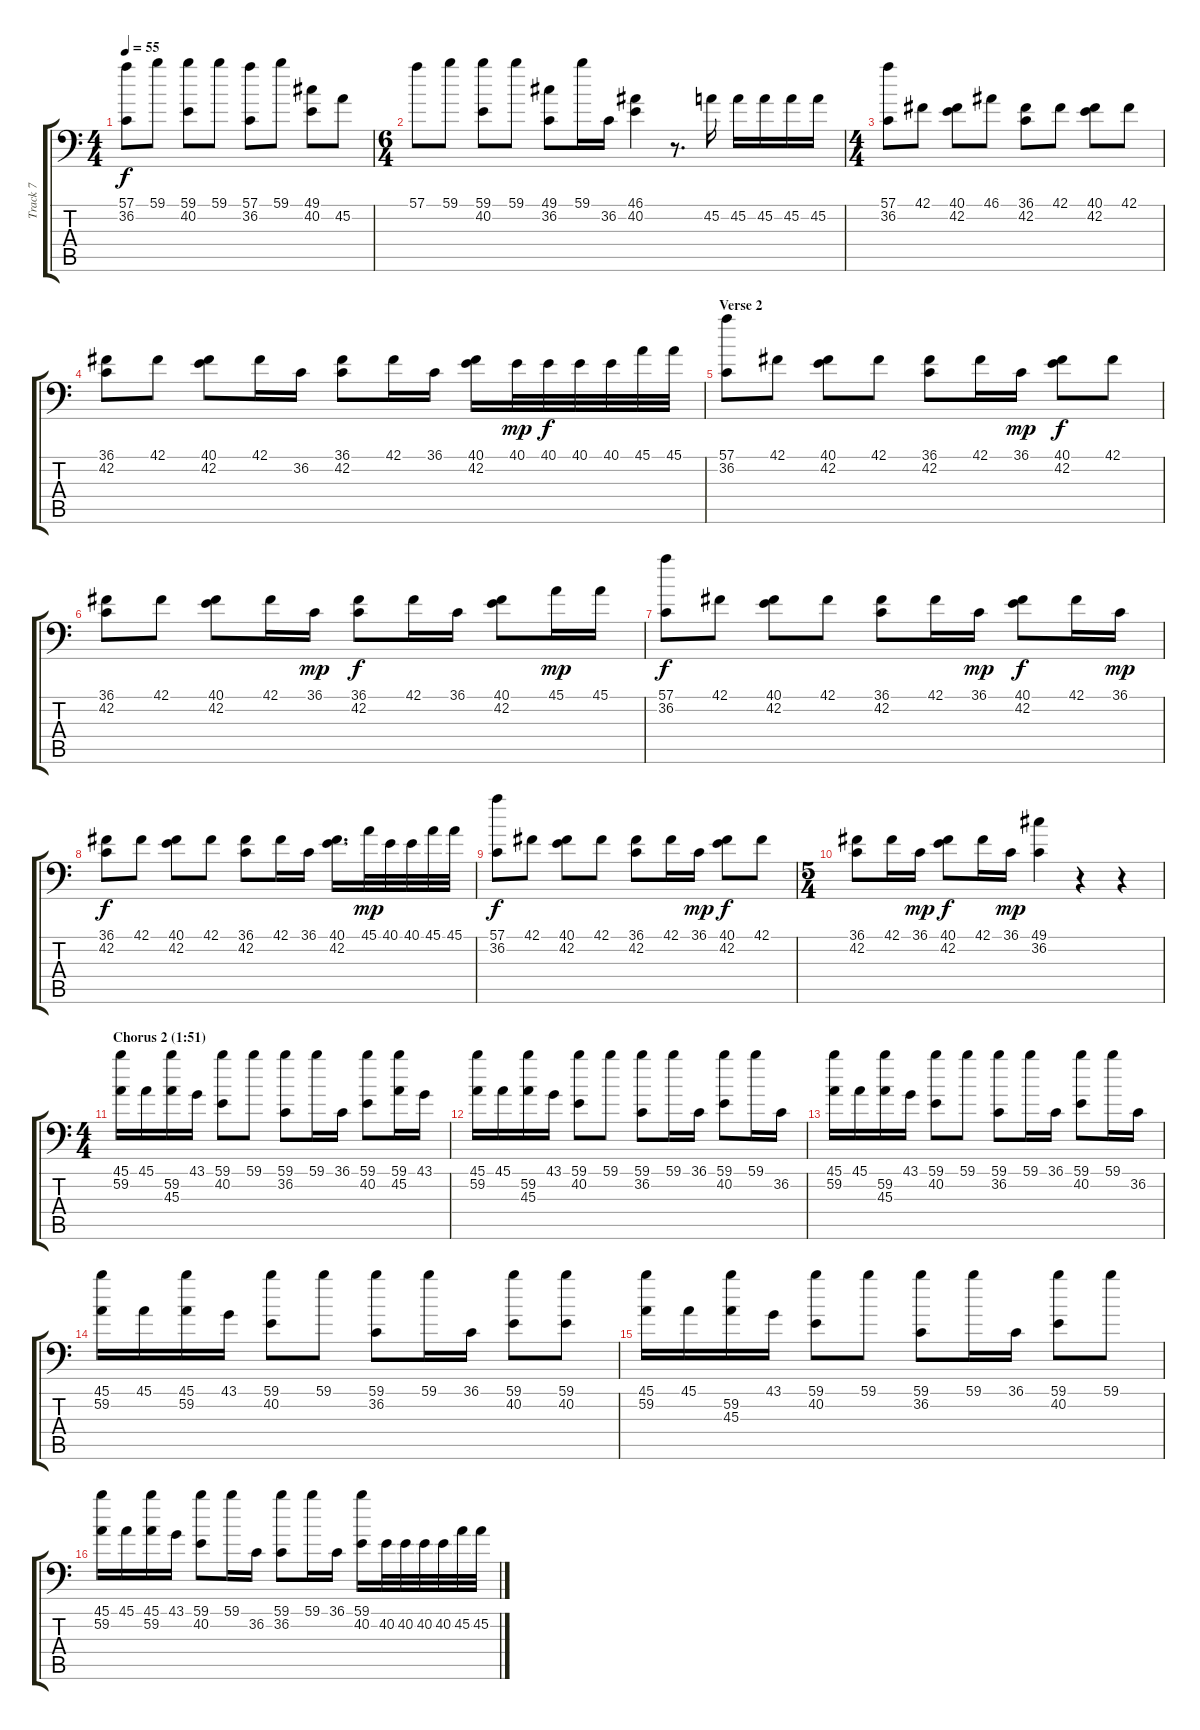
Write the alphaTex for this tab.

\track ("Track 7" "Track 7") {instrument acousticgrandpiano}
\staff {score tabs}
\tuning (C-1 C-1 C-1 C-1 C-1 C-1) {hide}
\ts (4 4)
\tempo 55
\clef f4
\ks c
(57.1 36.2).8{dy f} 59.1.8 (59.1 40.2).8 59.1.8 (57.1 36.2).8 59.1.8 (49.1 40.2).8 45.2.8 |
\ts (6 4)
57.1.8 59.1.8 (59.1 40.2).8 59.1.8 (49.1 36.2).8 59.1.16 36.2.16 (46.1 40.2).4 r.8{d} 45.2.16 45.2.16 45.2.16 45.2.16 45.2.16 |
\ts (4 4)
(57.1 36.2).8 42.1.8 (40.1 42.2).8 46.1.8 (36.1 42.2).8 42.1.8 (40.1 42.2).8 42.1.8 |
(36.1 42.2).8 42.1.8 (40.1 42.2).8 42.1.16 36.2.16 (36.1 42.2).8 42.1.16 36.1.16 (40.1 42.2).16 40.1.32{dy mp} 40.1.32{dy f} 40.1.32 40.1.32 45.1.32 45.1.32 |
\section ("" "Verse 2")
(57.1 36.2).8 42.1.8 (40.1 42.2).8 42.1.8 (36.1 42.2).8 42.1.16 36.1.16{dy mp} (40.1 42.2).8{dy f} 42.1.8 |
(36.1 42.2).8 42.1.8 (40.1 42.2).8 42.1.16 36.1.16{dy mp} (36.1 42.2).8{dy f} 42.1.16 36.1.16 (40.1 42.2).8 45.1.16{dy mp} 45.1.16 |
(57.1 36.2).8{dy f} 42.1.8 (40.1 42.2).8 42.1.8 (36.1 42.2).8 42.1.16 36.1.16{dy mp} (40.1 42.2).8{dy f} 42.1.16 36.1.16{dy mp} |
(36.1 42.2).8{dy f} 42.1.8 (40.1 42.2).8 42.1.8 (36.1 42.2).8 42.1.16 36.1.16 (40.1 42.2).16{d} 45.1.32{dy mp} 40.1.32 40.1.32 45.1.32 45.1.32 |
(57.1 36.2).8{dy f} 42.1.8 (40.1 42.2).8 42.1.8 (36.1 42.2).8 42.1.16 36.1.16{dy mp} (40.1 42.2).8{dy f} 42.1.8 |
\ts (5 4)
(36.1 42.2).8 42.1.16 36.1.16{dy mp} (40.1 42.2).8{dy f} 42.1.16 36.1.16{dy mp} (49.1 36.2).4 r.4 r.4 |
\ts (4 4)
\section ("" "Chorus 2 (1:51)")
(45.1 59.2).16 45.1.16 (59.2 45.3).16 43.1.16 (59.1 40.2).8 59.1.8 (59.1 36.2).8 59.1.16 36.1.16 (59.1 40.2).8 (59.1 45.2).16 43.1.16 |
(45.1 59.2).16 45.1.16 (59.2 45.3).16 43.1.16 (59.1 40.2).8 59.1.8 (59.1 36.2).8 59.1.16 36.1.16 (59.1 40.2).8 59.1.16 36.2.16 |
(45.1 59.2).16 45.1.16 (59.2 45.3).16 43.1.16 (59.1 40.2).8 59.1.8 (59.1 36.2).8 59.1.16 36.1.16 (59.1 40.2).8 59.1.16 36.2.16 |
(45.1 59.2).16 45.1.16 (45.1 59.2).16 43.1.16 (59.1 40.2).8 59.1.8 (59.1 36.2).8 59.1.16 36.1.16 (59.1 40.2).8 (59.1 40.2).8 |
(45.1 59.2).16 45.1.16 (59.2 45.3).16 43.1.16 (59.1 40.2).8 59.1.8 (59.1 36.2).8 59.1.16 36.1.16 (59.1 40.2).8 59.1.8 |
(45.1 59.2).16 45.1.16 (45.1 59.2).16 43.1.16 (59.1 40.2).8 59.1.16 36.2.16 (59.1 36.2).8 59.1.16 36.1.16 (59.1 40.2).16 40.2.32 40.2.32 40.2.32 40.2.32 45.2.32 45.2.32
